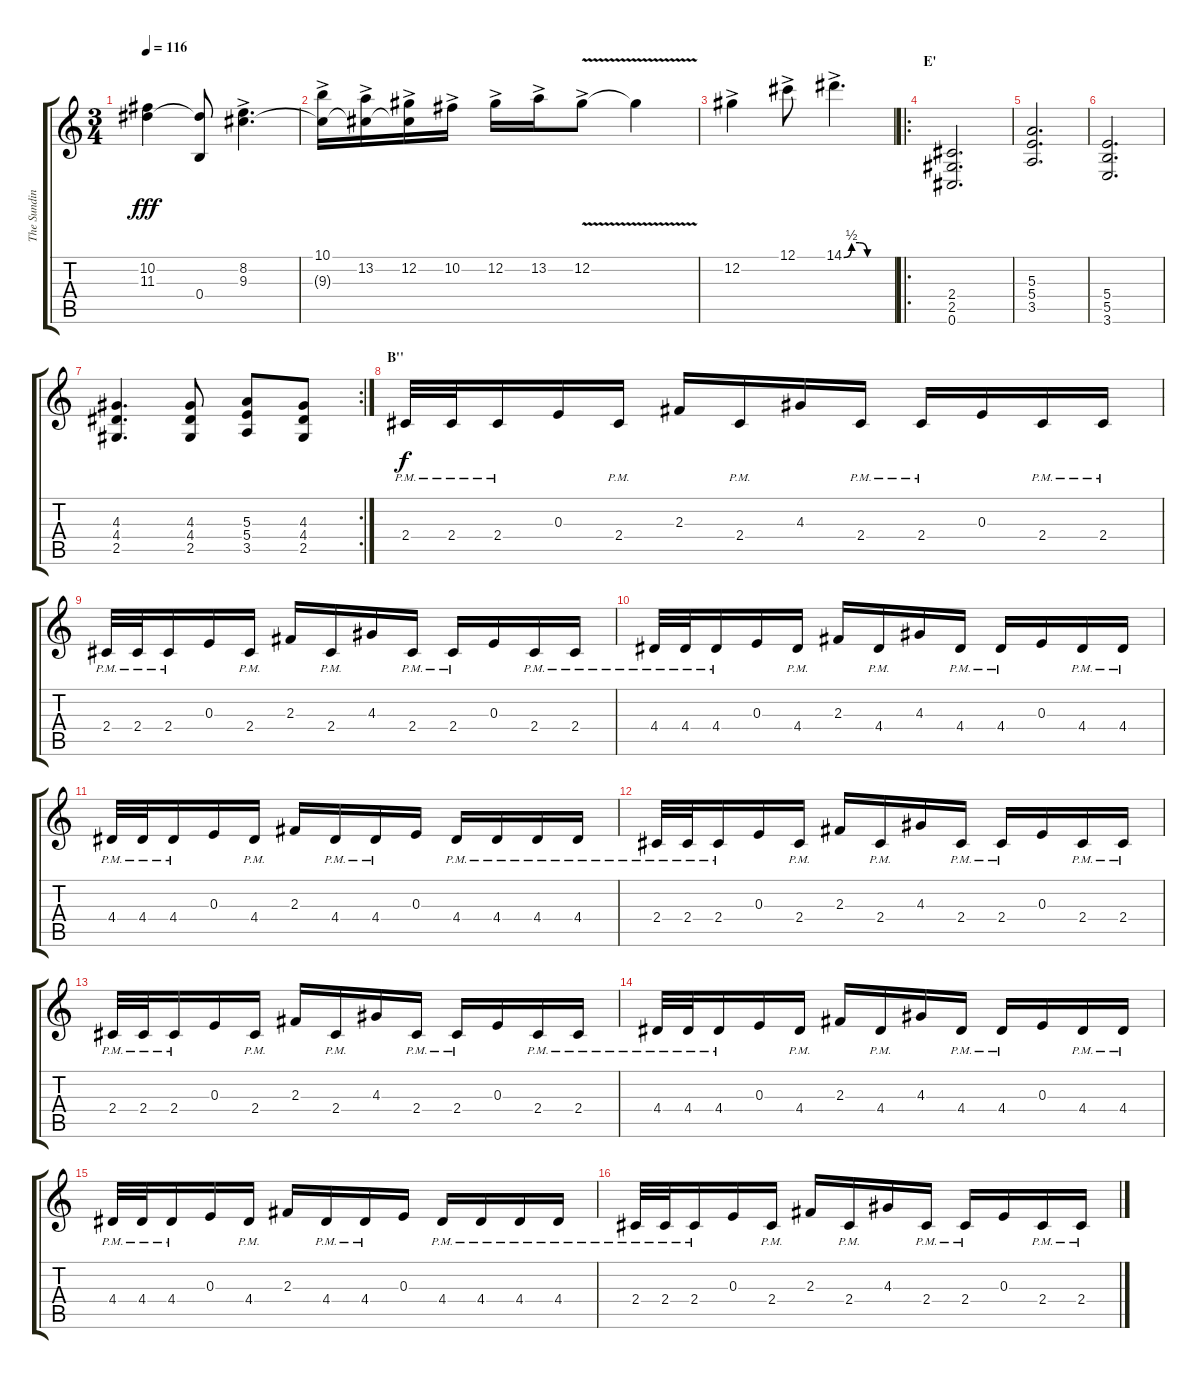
\track ("The Sundin" "The Sundin") {instrument distortionguitar}
\staff {score tabs}
\tuning (Db4 Ab3 E3 B2 Gb2 Db2) {hide}
\ts (3 4)
\tempo 116
\clef g2
\ks c
(10.2 11.3).4{dy fff} (11.3{t} 0.4).8 (8.2{ac} 9.3).4{d} |
(10.1{ac} 9.3{t}).16 (13.2{ac} 9.3{t}).16 (12.2{ac} 9.3{t}).16 10.2{ac}.16 12.2{ac}.16 13.2{ac}.16 12.2{v ac}.8 12.2{t}.4 |
12.2{ac}.4 12.1{ac}.8 14.1{be (custom 0 0 10 2 20 2 30 0 60 0) ac}.4{d} |
\ro
\section ("" "E'")
(2.4 2.5 0.6).2{d} |
(5.3 5.4 3.5).2{d} |
(5.4 5.5 3.6).2{d} |
\rc 2
(4.3 4.4 2.5).4{d} (4.3 4.4 2.5).8 (5.3 5.4 3.5).8 (4.3 4.4 2.5).8 |
\section ("" "B''")
2.4{pm}.32{dy f} 2.4{pm}.32 2.4{pm}.16 0.3.16 2.4{pm}.16 2.3.16 2.4{pm}.16 4.3.16 2.4{pm}.16 2.4{pm}.16 0.3.16 2.4{pm}.16 2.4{pm}.16 |
2.4{pm}.32 2.4{pm}.32 2.4{pm}.16 0.3.16 2.4{pm}.16 2.3.16 2.4{pm}.16 4.3.16 2.4{pm}.16 2.4{pm}.16 0.3.16 2.4{pm}.16 2.4{pm}.16 |
4.4{pm}.32 4.4{pm}.32 4.4{pm}.16 0.3.16 4.4{pm}.16 2.3.16 4.4{pm}.16 4.3.16 4.4{pm}.16 4.4{pm}.16 0.3.16 4.4{pm}.16 4.4{pm}.16 |
4.4{pm}.32 4.4{pm}.32 4.4{pm}.16 0.3.16 4.4{pm}.16 2.3.16 4.4{pm}.16 4.4{pm}.16 0.3.16 4.4{pm}.16 4.4{pm}.16 4.4{pm}.16 4.4{pm}.16 |
2.4{pm}.32 2.4{pm}.32 2.4{pm}.16 0.3.16 2.4{pm}.16 2.3.16 2.4{pm}.16 4.3.16 2.4{pm}.16 2.4{pm}.16 0.3.16 2.4{pm}.16 2.4{pm}.16 |
2.4{pm}.32 2.4{pm}.32 2.4{pm}.16 0.3.16 2.4{pm}.16 2.3.16 2.4{pm}.16 4.3.16 2.4{pm}.16 2.4{pm}.16 0.3.16 2.4{pm}.16 2.4{pm}.16 |
4.4{pm}.32 4.4{pm}.32 4.4{pm}.16 0.3.16 4.4{pm}.16 2.3.16 4.4{pm}.16 4.3.16 4.4{pm}.16 4.4{pm}.16 0.3.16 4.4{pm}.16 4.4{pm}.16 |
4.4{pm}.32 4.4{pm}.32 4.4{pm}.16 0.3.16 4.4{pm}.16 2.3.16 4.4{pm}.16 4.4{pm}.16 0.3.16 4.4{pm}.16 4.4{pm}.16 4.4{pm}.16 4.4{pm}.16 |
2.4{pm}.32 2.4{pm}.32 2.4{pm}.16 0.3.16 2.4{pm}.16 2.3.16 2.4{pm}.16 4.3.16 2.4{pm}.16 2.4{pm}.16 0.3.16 2.4{pm}.16 2.4{pm}.16
